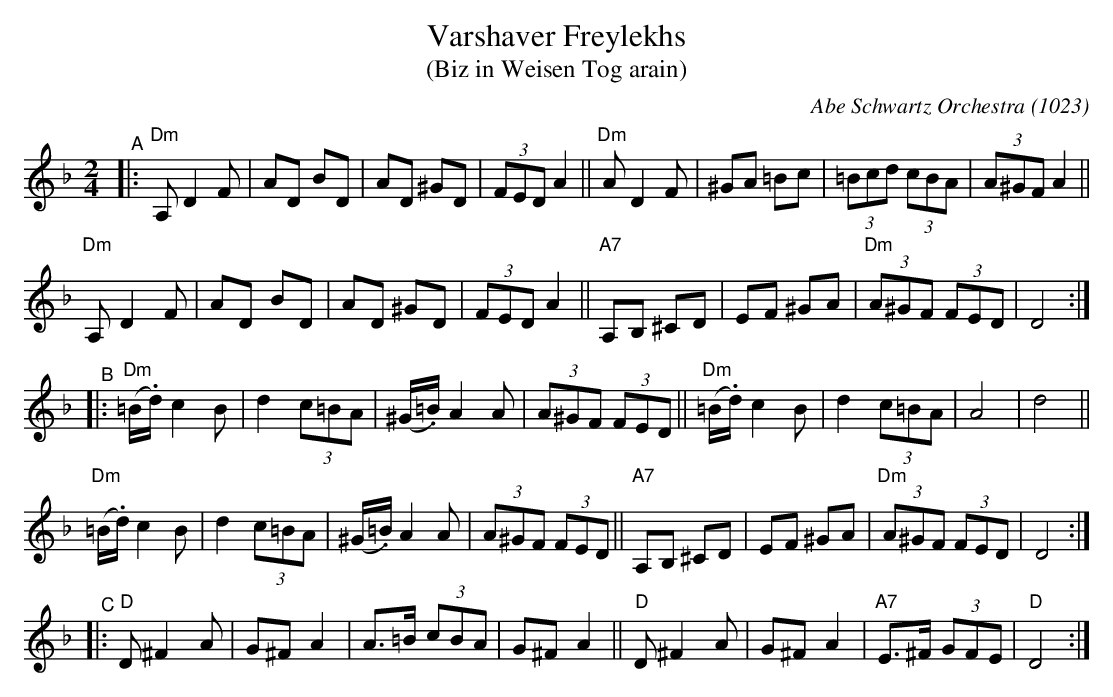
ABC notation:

X:1
T: Varshaver Freylekhs
T: (Biz in Weisen Tog arain)
C: Abe Schwartz Orchestra (1023)
M: 2/4
L: 1/8
K: Dm
"^A"|:\
"Dm"A, D2 F | AD BD | AD ^GD | (3FED A2 || "Dm"A D2 F | ^GA =Bc | (3=Bcd (3cBA | (3A^GF A2 ||
"Dm"A, D2 F | AD BD | AD ^GD | (3FED A2 || "A7"A,B, ^CD | EF ^GA | "Dm"(3A^GF (3FED | D4 :|
"^B"|:\
"Dm"(=B/.d/) c2 B | d2 (3c=BA | (^G/.=B/) A2 A | (3A^GF (3FED || "Dm"(=B/.d/) c2 B | d2 (3c=BA | A4 | d4 ||
"Dm"(=B/.d/) c2 B | d2 (3c=BA | (^G/.=B/) A2 A | (3A^GF (3FED ||  "A7"A,B, ^CD | EF ^GA | "Dm"(3A^GF (3FED | D4 :|
"^C"|:\
"D"D ^F2 A | G^F A2 | A>=B (3cBA | G^F A2 || "D"D ^F2 A | G^F A2 | "A7"E>^F (3GFE | "D"D4 :|
